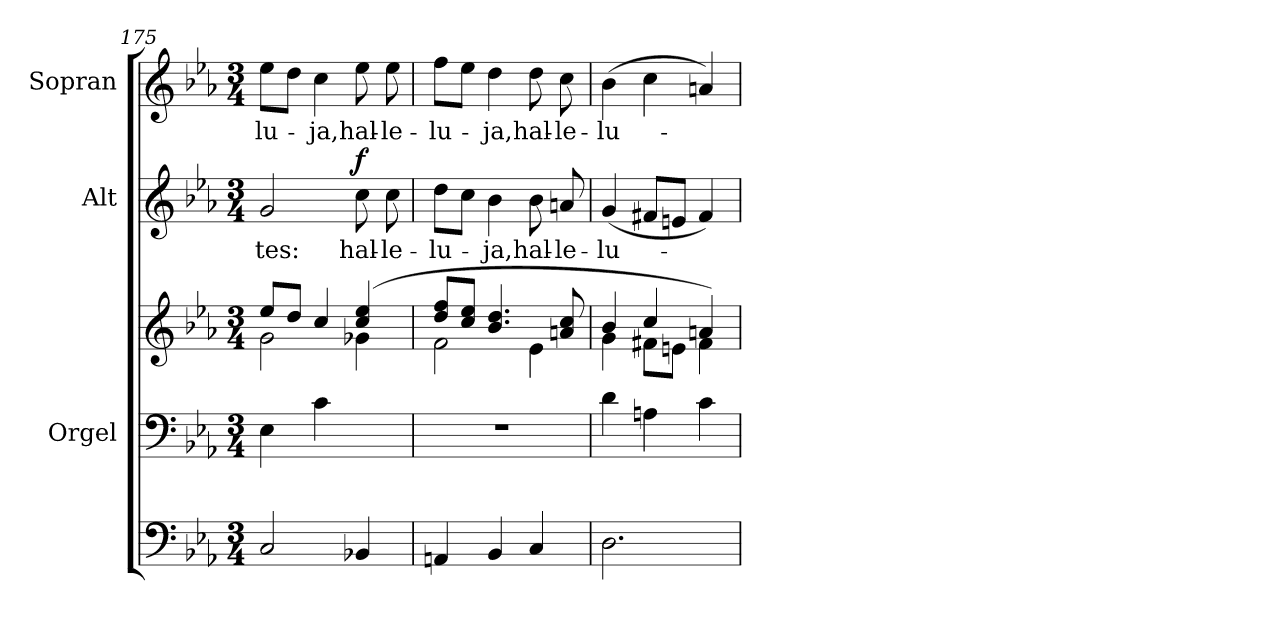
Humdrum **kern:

**kern	**kern	**kern	**kern	**text	**dynam	**kern	**text
*part4	*part3	*part3	*part2	*part2	*part2	*part1	*part1
*staff5	*staff4	*staff3	*staff2	*staff2	*staff2	*staff1	*staff1
*	*I"Orgel	*	*I"Alt	*	*	*I"Sopran	*
*	*I'Org.	*	*I'A.	*	*	*I'S.	*
*clefF4	*clefF4	*clefG2	*clefG2	*	*	*clefG2	*
*k[b-e-a-]	*k[b-e-a-]	*k[b-e-a-]	*k[b-e-a-]	*	*	*k[b-e-a-]	*
*E-:	*E-:	*E-:	*E-:	*	*	*E-:	*
*M3/4	*M3/4	*M3/4	*M3/4	*	*	*M3/4	*
=175	=175	=175	=175	=175	=175	=175	=175
*	*	*^	*	*	*	*	*
!	!	!	!	!	!LO:LY:b	!	!	!LO:LY:b
2C/	4E-\	8ee-/L	2g\	2g/	-tes:	.	8ee-\L	-lu-
.	.	8dd/J	.	.	.	.	8dd\J	.
!	!	!	!	!	!	!	!	!LO:LY:b
.	4c\	4cc/	.	.	.	.	4cc\	-ja,
!	!	!	!	!	!LO:LY:b	!LO:DY:a	!	!LO:LY:b
4BB-X/	4ryy	(4cc/ 4ee-/	4g-X\	8cc\	hal-	f	8ee-\	hal-
!	!	!	!	!	!LO:LY:b	!	!	!LO:LY:b
.	.	.	.	8cc\	-le-	.	8ee-\	-le-
!!LO:PB:g=z
=176	=176	=176	=176	=176	=176	=176	=176	=176
!	!	!	!	!	!LO:LY:b	!	!	!LO:LY:b
4AAn/	2.r	8dd/ 8ff/L	2f\	8dd\L	-lu-	.	8ff\L	-lu-
.	.	8cc/ 8ee-/J	.	8cc\J	.	.	8ee-\J	.
!	!	!	!	!	!LO:LY:b	!	!	!LO:LY:b
4BB-/	.	4.b-/ 4.dd/	.	4b-\	-ja,	.	4dd\	-ja,
!	!	!	!	!	!LO:LY:b	!	!	!LO:LY:b
4C/	.	.	4e-\	8b-\	hal-	.	8dd\	hal-
!	!	!	!	!	!LO:LY:b	!	!	!LO:LY:b
.	.	8an/ 8cc/	.	8an/	-le-	.	8cc\	-le-
=177	=177	=177	=177	=177	=177	=177	=177	=177
!	!	!	!	!	!LO:LY:b	!	!	!LO:LY:b
2.D\	4d\	4b-/	4g\	(<4g/	-lu-	.	(>4b-\	-lu-
.	4An\	4cc/	8f#X\L	8f#X/L	.	.	4cc\	.
.	.	.	8en\J	8en/J	.	.	.	.
.	4c\	4an/)	4f#\	4f#/)	.	.	4an/)	.
*	*	*v	*v	*	*	*	*	*
=	=	=	=	=	=	=	=
*-	*-	*-	*-	*-	*-	*-	*-
